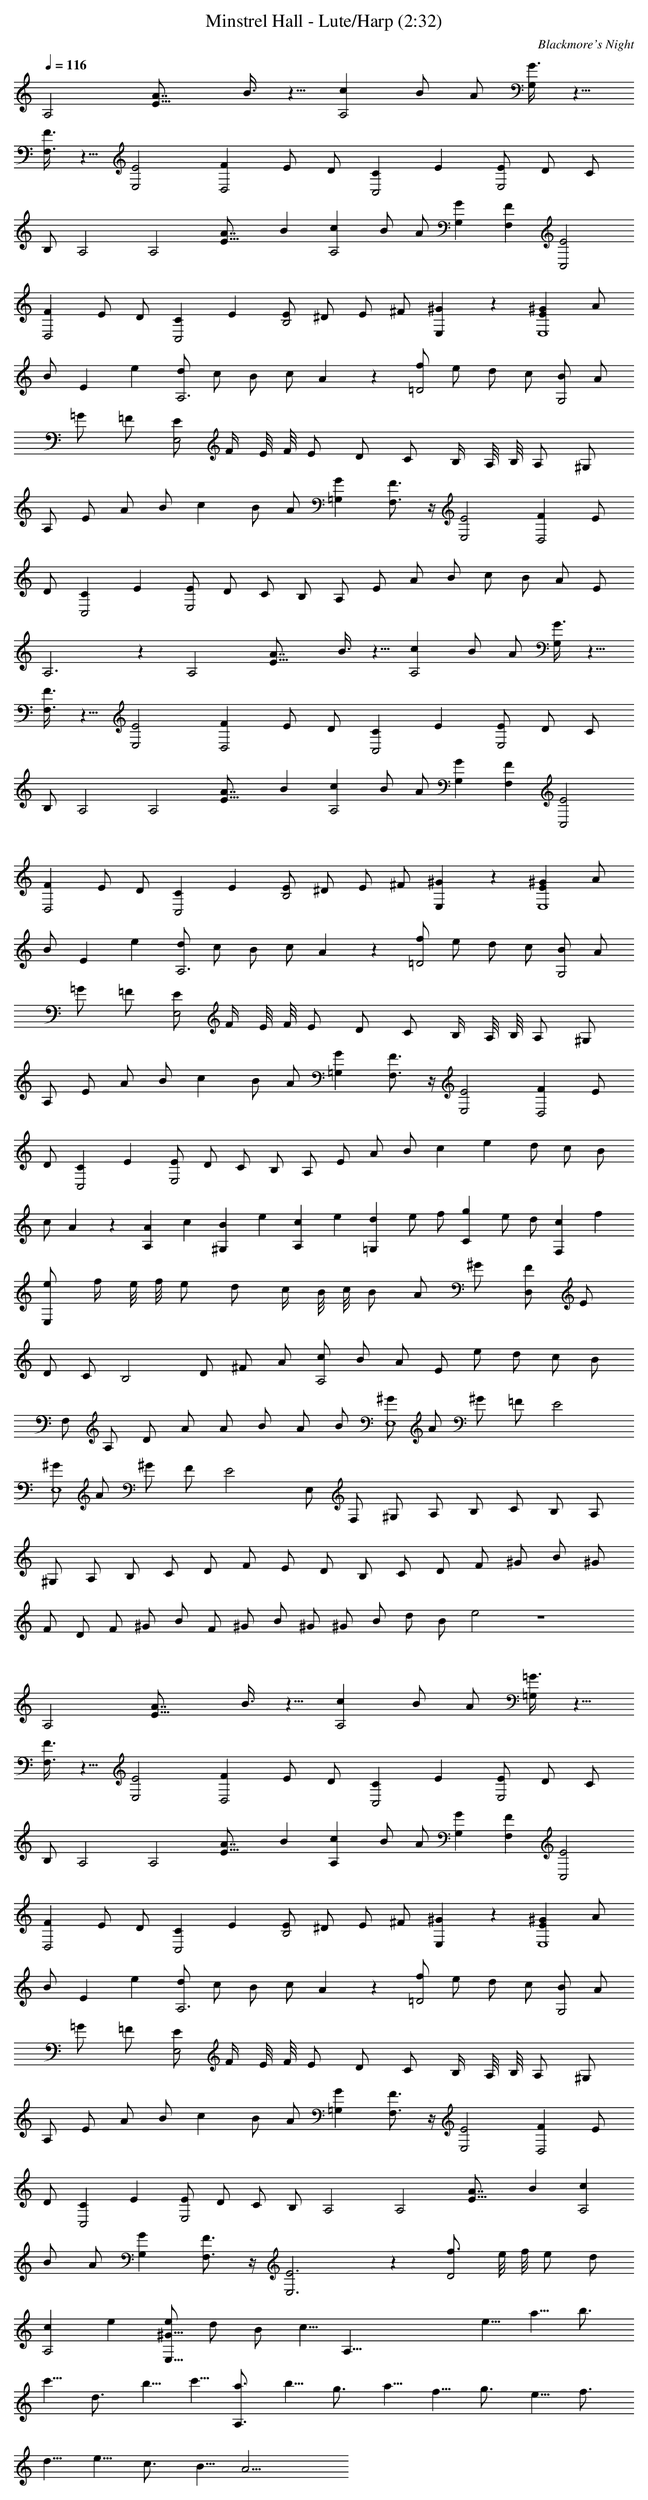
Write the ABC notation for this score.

X:1
T:Minstrel Hall - Lute/Harp (2:32)
C:Blackmore's Night
L:1/4
Q:116
K:C
[A,2z/8] [E15/8A7/8] B3/8 z5/8 [cA,2] B/2 A/2 [G3/8G,] z5/8
[F3/8F,3/4] z5/8 [E2E,2] [FD,2] E/2 D/2 [CC,2] E [E/2E,2] D/2 C/2
B,/2 A,2 [A,2z/8] [E15/8A7/8] B [cA,2] B/2 A/2 [GG,] [FF,] [E2C,2]
[FD,2] E/2 D/2 [CC,2] E [E/2B,2] ^D/2 E/2 ^F/2 [^GE,] z [^GEE,4] A/2
B/2 E e [d/2A,3] c/2 B/2 c/2 A z [f/2=D2] e/2 d/2 c/2 [B/2G,2] A/2
=G/2 =F/2 [E/2E,2] F/4 E/8 F/8 E/2 D/2 C/2 B,/4 A,/8 B,/8 A,/2 ^G,/2
A,/2 E/2 A/2 B/2 c B/2 A/2 [G=G,] [F3/4F,3/4] z/4 [E2E,2] [FD,2] E/2
D/2 [CC,2] E [E/2E,2] D/2 C/2 B,/2 A,/2 E/2 A/2 B/2 c/2 B/2 A/2 E/2
A,3 z [A,2z/8] [E15/8A7/8] B3/8 z5/8 [cA,2] B/2 A/2 [G3/8G,] z5/8
[F3/8F,3/4] z5/8 [E2E,2] [FD,2] E/2 D/2 [CC,2] E [E/2E,2] D/2 C/2
B,/2 A,2 [A,2z/8] [E15/8A7/8] B [cA,2] B/2 A/2 [GG,] [FF,] [E2C,2]
[FD,2] E/2 D/2 [CC,2] E [E/2B,2] ^D/2 E/2 ^F/2 [^GE,] z [^GEE,4] A/2
B/2 E e [d/2A,3] c/2 B/2 c/2 A z [f/2=D2] e/2 d/2 c/2 [B/2G,2] A/2
=G/2 =F/2 [E/2E,2] F/4 E/8 F/8 E/2 D/2 C/2 B,/4 A,/8 B,/8 A,/2 ^G,/2
A,/2 E/2 A/2 B/2 c B/2 A/2 [G=G,] [F3/4F,3/4] z/4 [E2E,2] [FD,2] E/2
D/2 [CC,2] E [E/2E,2] D/2 C/2 B,/2 A,/2 E/2 A/2 B/2 c e d/2 c/2 B/2
c/2 A z [AA,] c [B^G,] e [cA,] e [d=G,] e/2 f/2 [gC] e/2 d/2 [cF,] f
[e/2E,/2] f/4 e/8 f/8 e/2 d/2 c/4 B/8 c/8 B/2 A/2 ^G/2 [F/2D,] E/2
D/2 C/2 [B,2z/2] D/2 ^F/2 A/2 [c/2A,2] B/2 A/2 E/2 e/2 d/2 c/2 B/2
F,/2 A,/2 D/2 A/2 A/2 B/2 A/2 B/2 [^G/2E,4] A/2 ^G/2 =F/2 E2
[^G/2E,4] A/2 ^G/2 F/2 E2 E,/2 F,/2 ^G,/2 A,/2 B,/2 C/2 B,/2 A,/2
^G,/2 A,/2 B,/2 C/2 D/2 F/2 E/2 D/2 B,/2 C/2 D/2 F/2 ^G/2 B/2 ^G/2
F/2 D/2 F/2 ^G/2 B/2 F/2 ^G/2 B/2 ^G/2 ^G/2 B/2 d/2 B/2 e2 z4
[A,2z/8] [E15/8A7/8] B3/8 z5/8 [cA,2] B/2 A/2 [=G3/8=G,] z5/8
[F3/8F,3/4] z5/8 [E2E,2] [FD,2] E/2 D/2 [CC,2] E [E/2E,2] D/2 C/2
B,/2 A,2 [A,2z/8] [E15/8A7/8] B [cA,] B/2 A/2 [GG,] [FF,] [E2C,2]
[FD,2] E/2 D/2 [CC,2] E [E/2B,2] ^D/2 E/2 ^F/2 [^GE,] z [^GEE,4] A/2
B/2 E e [d/2A,3] c/2 B/2 c/2 A z [f/2=D2] e/2 d/2 c/2 [B/2G,2] A/2
=G/2 =F/2 [E/2E,2] F/4 E/8 F/8 E/2 D/2 C/2 B,/4 A,/8 B,/8 A,/2 ^G,/2
A,/2 E/2 A/2 B/2 c B/2 A/2 [G=G,] [F3/4F,3/4] z/4 [E2E,2] [FD,2] E/2
D/2 [CC,2] E [E/2E,2] D/2 C/2 B,/2 A,2 [A,2z/8] [E15/8A7/8] B [cA,2]
B/2 A/2 [GG,] [F3/4F,3/4] z/4 [E3E,3] z [f3/4D2] e/8 f/8 e/2 d/2
[cA,2] e [e/2^G17/8E,17/8] d/2 B/2 c5/8 [A,41/8z/2] e5/8 a5/8 b3/4
c'5/8 d3/4 b5/8 c'5/8 [a3/4A,3/4] b5/8 g3/4 a5/8 f5/8 g3/4 e5/8 f3/4
d5/8 e5/8 c3/4 B5/8 A11/4
